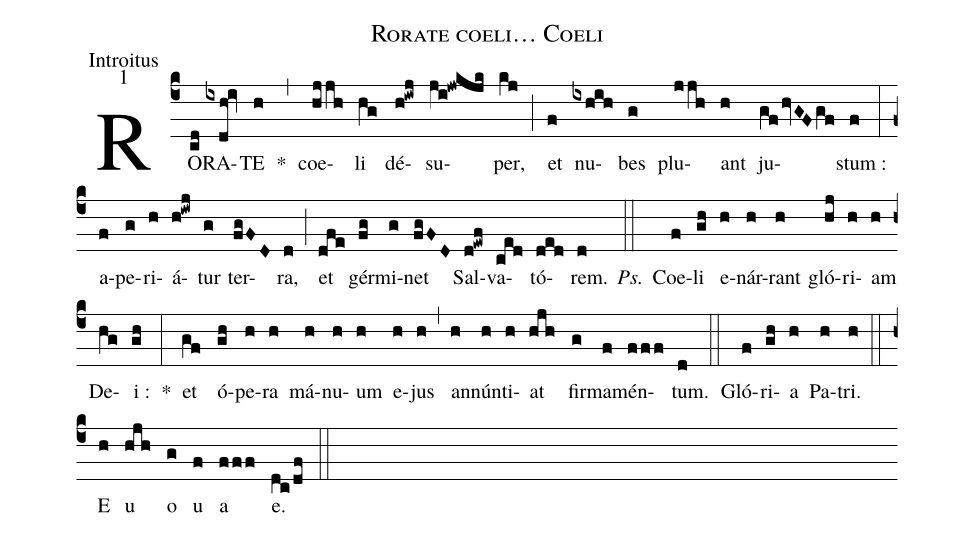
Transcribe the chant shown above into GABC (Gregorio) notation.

name:Rorate coeli… Coeli;
office-part:Introitus;
mode:1;
%%
(c4) RO(cd)RA(ixdh!iv)TE(h) *(,) coe(hjjh)li(hg) dé(h!iwj)su(ji!jwkjk)per,(kj) (;) et(f) nu(ixhih)bes(g) plu(jjh)ant(h) ju(gfhvGFgf)stum :(f) (:) a(f)pe(g)ri(h)á(h!iwj)tur(g) ter(fgFD)ra,(d) (;) et(dfe) gér(fg)mi(g)net(fgFD) Sal(d!ewf)va(ced)tó(ded)rem.(d) <i>Ps.</i>(::) Coe(f)li(gh) e(h)nár(h)rant(h) gló(hj)ri(h)am(h) De(hg)i :(gh) *(:) et(gf) ó(gh)pe(h)ra(h) má(h)nu(h)um(h) e(h)jus(h) (,) an(h)nún(h)ti(h)at(hjh) fir(g)ma(f)mén(fff)tum.(d) (::) Gló(f)ri(gh)a(h) Pa(h)tri.(h) (::) E(h) u(hjh) o(g) u(f) a(fff) e.(dc/df) (::)
